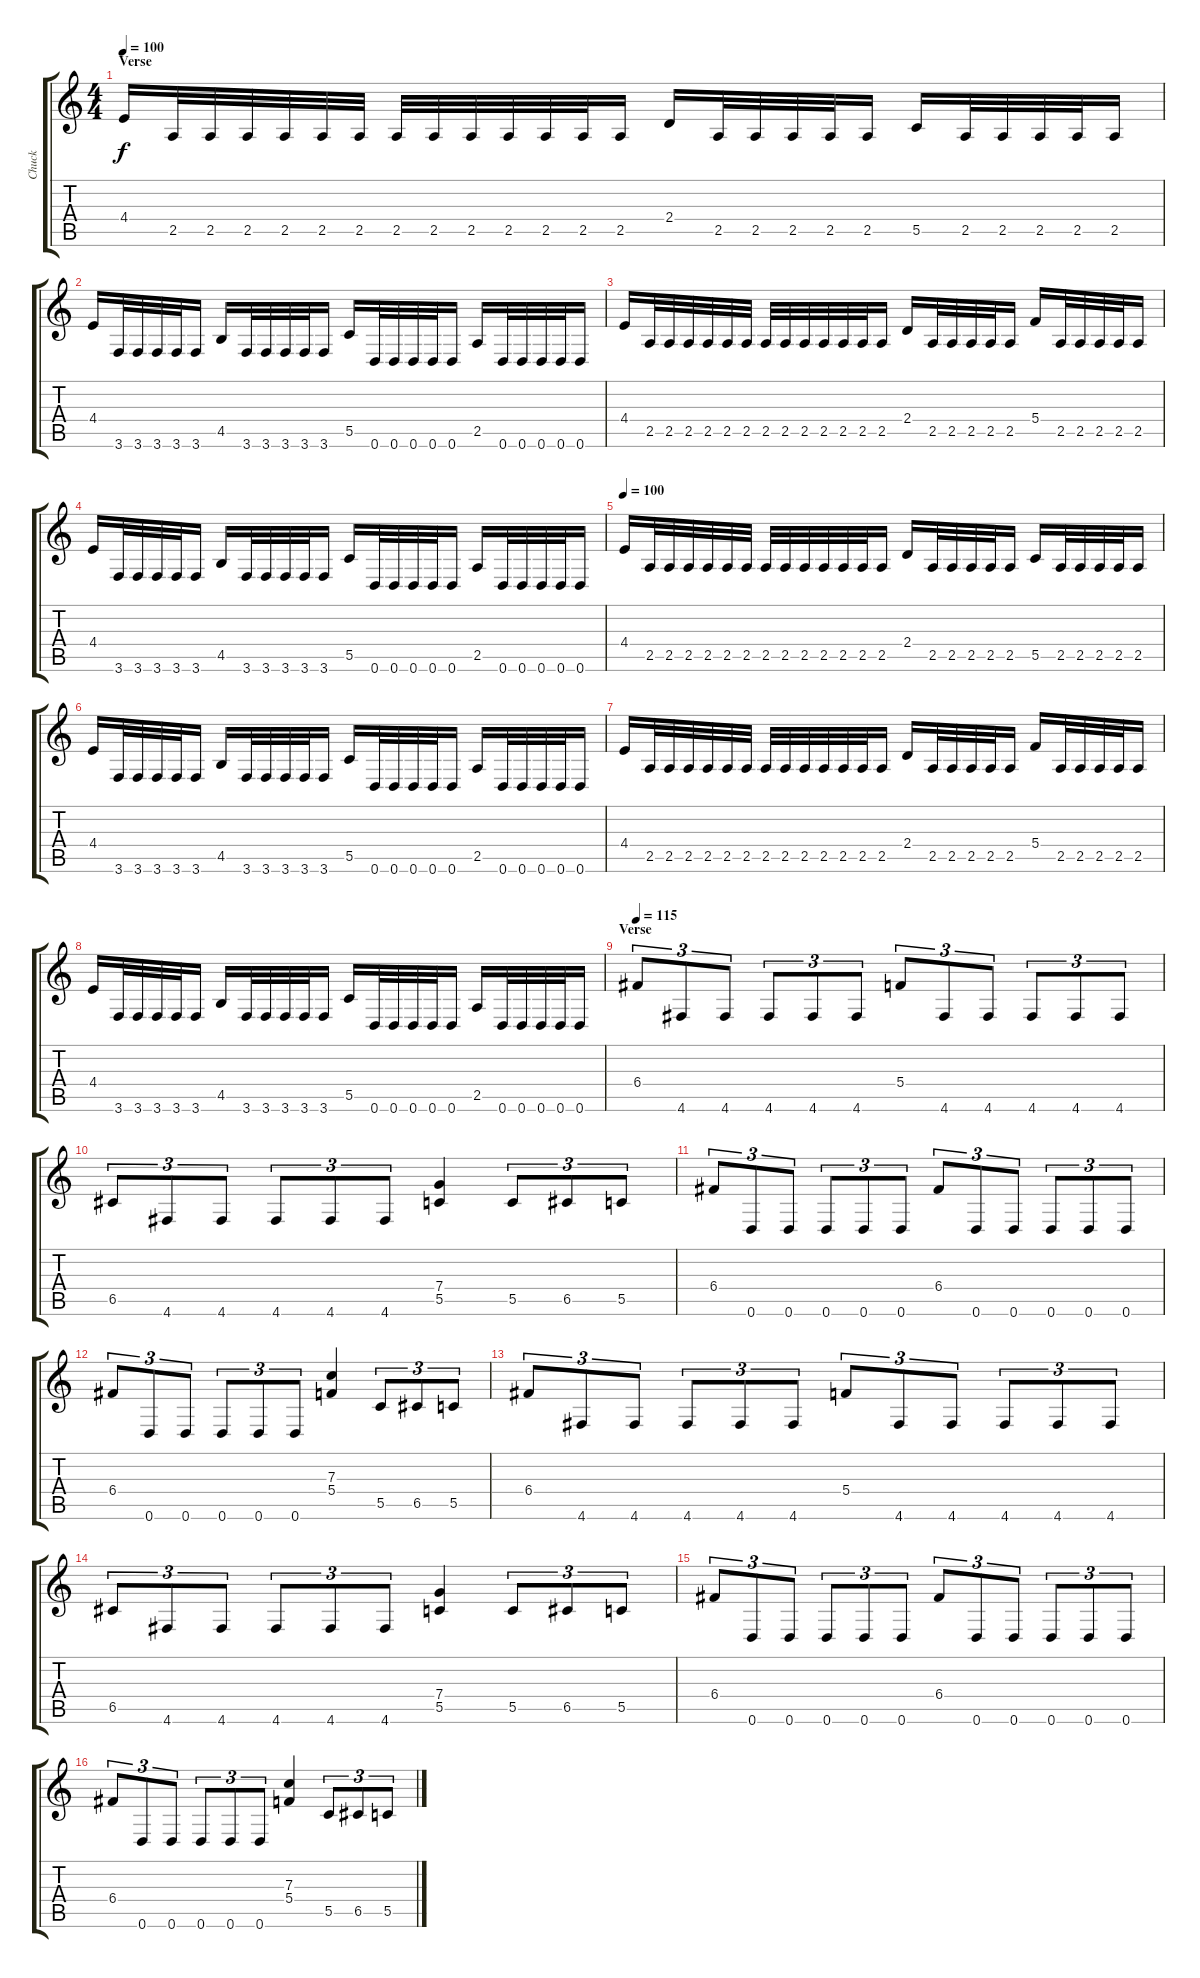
\track ("Chuck" "Chuck") {instrument distortionguitar}
\staff {score tabs}
\tuning (D4 A3 F3 C3 G2 D2) {hide}
\ts (4 4)
\section ("" "Verse")
\tempo 100
\clef g2
\ks c
4.4.16{dy f} 2.5.32 2.5.32 2.5.32 2.5.32 2.5.32 2.5.32 2.5.32 2.5.32 2.5.32 2.5.32 2.5.32 2.5.32 2.5.16 2.4.16 2.5.32 2.5.32 2.5.32 2.5.32 2.5.16 5.5.16 2.5.32 2.5.32 2.5.32 2.5.32 2.5.16 |
4.4.16 3.6.32 3.6.32 3.6.32 3.6.32 3.6.16 4.5.16 3.6.32 3.6.32 3.6.32 3.6.32 3.6.16 5.5.16 0.6.32 0.6.32 0.6.32 0.6.32 0.6.16 2.5.16 0.6.32 0.6.32 0.6.32 0.6.32 0.6.16 |
4.4.16 2.5.32 2.5.32 2.5.32 2.5.32 2.5.32 2.5.32 2.5.32 2.5.32 2.5.32 2.5.32 2.5.32 2.5.32 2.5.16 2.4.16 2.5.32 2.5.32 2.5.32 2.5.32 2.5.16 5.4.16 2.5.32 2.5.32 2.5.32 2.5.32 2.5.16 |
4.4.16 3.6.32 3.6.32 3.6.32 3.6.32 3.6.16 4.5.16 3.6.32 3.6.32 3.6.32 3.6.32 3.6.16 5.5.16 0.6.32 0.6.32 0.6.32 0.6.32 0.6.16 2.5.16 0.6.32 0.6.32 0.6.32 0.6.32 0.6.16 |
\tempo 100
4.4.16 2.5.32 2.5.32 2.5.32 2.5.32 2.5.32 2.5.32 2.5.32 2.5.32 2.5.32 2.5.32 2.5.32 2.5.32 2.5.16 2.4.16 2.5.32 2.5.32 2.5.32 2.5.32 2.5.16 5.5.16 2.5.32 2.5.32 2.5.32 2.5.32 2.5.16 |
4.4.16 3.6.32 3.6.32 3.6.32 3.6.32 3.6.16 4.5.16 3.6.32 3.6.32 3.6.32 3.6.32 3.6.16 5.5.16 0.6.32 0.6.32 0.6.32 0.6.32 0.6.16 2.5.16 0.6.32 0.6.32 0.6.32 0.6.32 0.6.16 |
4.4.16 2.5.32 2.5.32 2.5.32 2.5.32 2.5.32 2.5.32 2.5.32 2.5.32 2.5.32 2.5.32 2.5.32 2.5.32 2.5.16 2.4.16 2.5.32 2.5.32 2.5.32 2.5.32 2.5.16 5.4.16 2.5.32 2.5.32 2.5.32 2.5.32 2.5.16 |
4.4.16 3.6.32 3.6.32 3.6.32 3.6.32 3.6.16 4.5.16 3.6.32 3.6.32 3.6.32 3.6.32 3.6.16 5.5.16 0.6.32 0.6.32 0.6.32 0.6.32 0.6.16 2.5.16 0.6.32 0.6.32 0.6.32 0.6.32 0.6.16 |
\section ("" "Verse")
\tempo 115
6.4.8{tu (3 2)} 4.6.8{tu (3 2)} 4.6.8{tu (3 2)} 4.6.8{tu (3 2)} 4.6.8{tu (3 2)} 4.6.8{tu (3 2)} 5.4.8{tu (3 2)} 4.6.8{tu (3 2)} 4.6.8{tu (3 2)} 4.6.8{tu (3 2)} 4.6.8{tu (3 2)} 4.6.8{tu (3 2)} |
6.5.8{tu (3 2)} 4.6.8{tu (3 2)} 4.6.8{tu (3 2)} 4.6.8{tu (3 2)} 4.6.8{tu (3 2)} 4.6.8{tu (3 2)} (7.4 5.5).4 5.5.8{tu (3 2)} 6.5.8{tu (3 2)} 5.5.8{tu (3 2)} |
6.4.8{tu (3 2)} 0.6.8{tu (3 2)} 0.6.8{tu (3 2)} 0.6.8{tu (3 2)} 0.6.8{tu (3 2)} 0.6.8{tu (3 2)} 6.4.8{tu (3 2)} 0.6.8{tu (3 2)} 0.6.8{tu (3 2)} 0.6.8{tu (3 2)} 0.6.8{tu (3 2)} 0.6.8{tu (3 2)} |
6.4.8{tu (3 2)} 0.6.8{tu (3 2)} 0.6.8{tu (3 2)} 0.6.8{tu (3 2)} 0.6.8{tu (3 2)} 0.6.8{tu (3 2)} (7.3 5.4).4 5.5.8{tu (3 2)} 6.5.8{tu (3 2)} 5.5.8{tu (3 2)} |
6.4.8{tu (3 2)} 4.6.8{tu (3 2)} 4.6.8{tu (3 2)} 4.6.8{tu (3 2)} 4.6.8{tu (3 2)} 4.6.8{tu (3 2)} 5.4.8{tu (3 2)} 4.6.8{tu (3 2)} 4.6.8{tu (3 2)} 4.6.8{tu (3 2)} 4.6.8{tu (3 2)} 4.6.8{tu (3 2)} |
6.5.8{tu (3 2)} 4.6.8{tu (3 2)} 4.6.8{tu (3 2)} 4.6.8{tu (3 2)} 4.6.8{tu (3 2)} 4.6.8{tu (3 2)} (7.4 5.5).4 5.5.8{tu (3 2)} 6.5.8{tu (3 2)} 5.5.8{tu (3 2)} |
6.4.8{tu (3 2)} 0.6.8{tu (3 2)} 0.6.8{tu (3 2)} 0.6.8{tu (3 2)} 0.6.8{tu (3 2)} 0.6.8{tu (3 2)} 6.4.8{tu (3 2)} 0.6.8{tu (3 2)} 0.6.8{tu (3 2)} 0.6.8{tu (3 2)} 0.6.8{tu (3 2)} 0.6.8{tu (3 2)} |
6.4.8{tu (3 2)} 0.6.8{tu (3 2)} 0.6.8{tu (3 2)} 0.6.8{tu (3 2)} 0.6.8{tu (3 2)} 0.6.8{tu (3 2)} (7.3 5.4).4 5.5.8{tu (3 2)} 6.5.8{tu (3 2)} 5.5.8{tu (3 2)}
